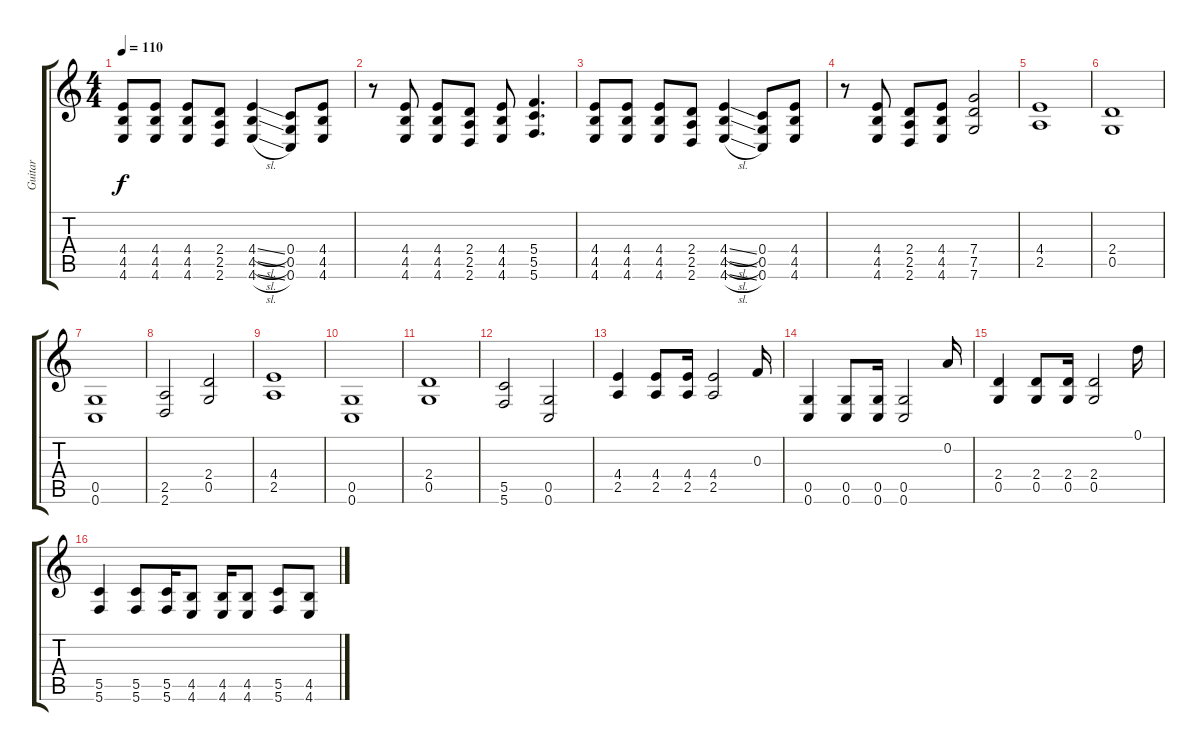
\track ("Guitar" "Guitar") {instrument distortionguitar}
\staff {score tabs}
\tuning (D4 A3 F3 C3 G2 C2) {hide}
\ts (4 4)
\tempo 110
\clef g2
\ks c
(4.4 4.5 4.6).8{dy f} (4.4 4.5 4.6).8 (4.4 4.5 4.6).8 (2.4 2.5 2.6).8 (4.4{sl} 4.5{sl} 4.6{sl}).4 (0.4 0.5 0.6).8 (4.4 4.5 4.6).8 |
r.8 (4.4 4.5 4.6).8 (4.4 4.5 4.6).8 (2.4 2.5 2.6).8 (4.4 4.5 4.6).8 (5.4 5.5 5.6).4{d} |
(4.4 4.5 4.6).8 (4.4 4.5 4.6).8 (4.4 4.5 4.6).8 (2.4 2.5 2.6).8 (4.4{sl} 4.5{sl} 4.6{sl}).4 (0.4 0.5 0.6).8 (4.4 4.5 4.6).8 |
r.8 (4.4 4.5 4.6).8 (2.4 2.5 2.6).8 (4.4 4.5 4.6).8 (7.4 7.5 7.6).2 |
(4.4 2.5).1 |
(2.4 0.5).1 |
(0.5 0.6).1 |
(2.5 2.6).2 (2.4 0.5).2 |
(4.4 2.5).1 |
(0.5 0.6).1 |
(2.4 0.5).1 |
(5.5 5.6).2 (0.5 0.6).2 |
(4.4 2.5).4 (4.4 2.5).8 (4.4 2.5).16 (4.4 2.5).2 0.3.16 |
(0.5 0.6).4 (0.5 0.6).8 (0.5 0.6).16 (0.5 0.6).2 0.2.16 |
(2.4 0.5).4 (2.4 0.5).8 (2.4 0.5).16 (2.4 0.5).2 0.1.16 |
(5.5 5.6).4 (5.5 5.6).8 (5.5 5.6).16 (4.5 4.6).8 (4.5 4.6).16 (4.5 4.6).8 (5.5 5.6).8 (4.5 4.6).8
